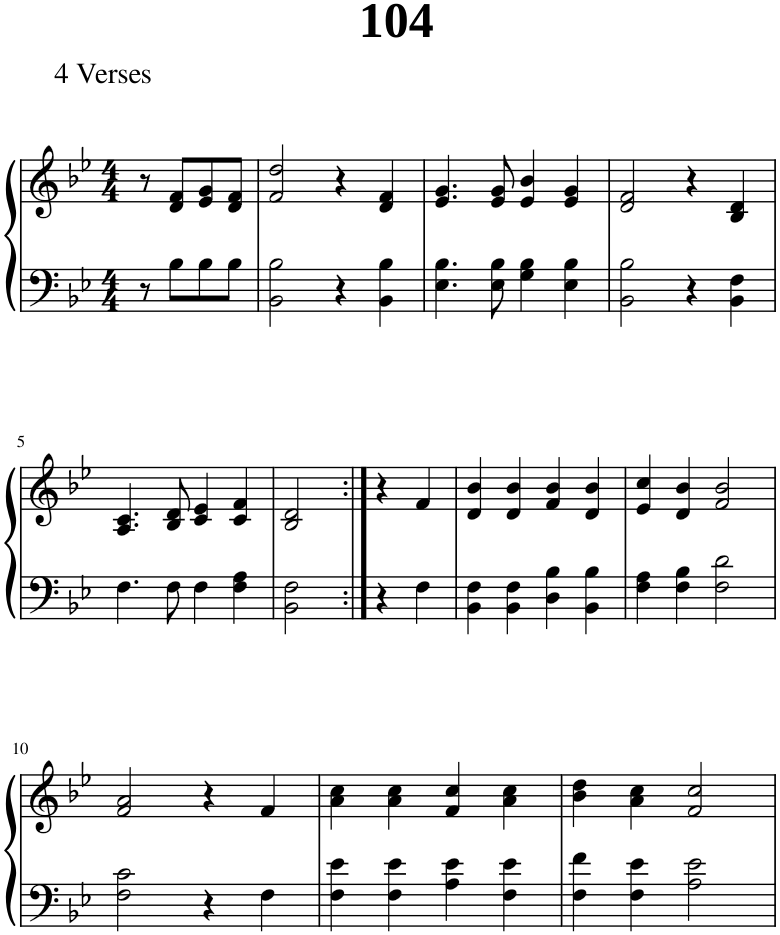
**kern	**kern
*part1	*part1
*staff2	*staff1
*I"Piano	*
*I'Pno.	*
*clefF4	*clefG2
*k[b-e-]	*k[b-e-]
*M4/4	*M4/4
=1	=1
8r	8r
8B-\L	8d/ 8f/L
8B-\	8e-/ 8g/
8B-\J	8d/ 8f/J
=2	=2
2BB-\ 2B-\	2f/ 2dd/
4r	4r
4BB-\ 4B-\	4d/ 4f/
=3	=3
4.E-\ 4.B-\	4.e-/ 4.g/
8E-\ 8B-\	8e-/ 8g/
4G\ 4B-\	4e-/ 4b-/
4E-\ 4B-\	4e-/ 4g/
=4	=4
2BB-\ 2B-\	2d/ 2f/
4r	4r
4BB-\ 4F\	4B-/ 4d/
!!LO:LB:g=z
=5	=5
4.F\	4.A/ 4.c/
8F\	8B-/ 8d/
4F\	4c/ 4e-/
4F\ 4A\	4c/ 4f/
=6	=6
2BB-\ 2F\	2B-/ 2d/
=7:|!	=7:|!
4r	4r
4F\	4f/
=8	=8
4BB-\ 4F\	4d/ 4b-/
4BB-\ 4F\	4d/ 4b-/
4D\ 4B-\	4f/ 4b-/
4BB-\ 4B-\	4d/ 4b-/
=9	=9
4F\ 4A\	4e-/ 4cc/
4F\ 4B-\	4d/ 4b-/
2F\ 2d\	2f/ 2b-/
!!LO:LB:g=z
=10	=10
2F\ 2c\	2f/ 2a/
4r	4r
4F\	4f/
=11	=11
4F\ 4e-\	4a\ 4cc\
4F\ 4e-\	4a\ 4cc\
4A\ 4e-\	4f/ 4cc/
4F\ 4e-\	4a\ 4cc\
=12	=12
4F\ 4f\	4b-\ 4dd\
4F\ 4e-\	4a\ 4cc\
2A\ 2e-\	2f/ 2cc/
=	=
*-	*-
